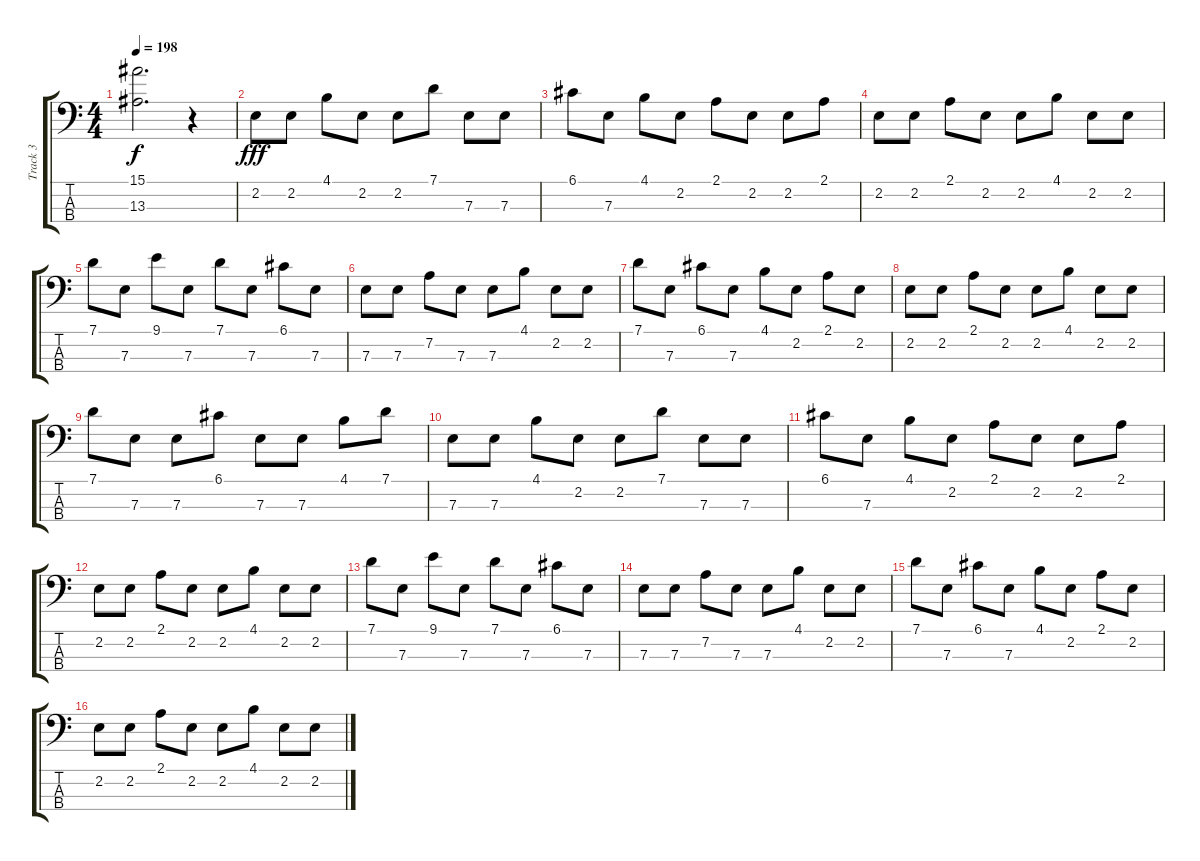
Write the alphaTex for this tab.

\track ("Track 3" "Track 3") {instrument electricbassfinger}
\staff {score tabs}
\tuning (G2 D2 A1 D1) {hide}
\ts (4 4)
\tempo 198
\clef f4
\ks c
(15.1{t} 13.3{t}).2{d dy f} r.4 |
2.2.8{dy fff} 2.2.8 4.1.8 2.2.8 2.2.8 7.1.8 7.3.8 7.3.8 |
6.1.8 7.3.8 4.1.8 2.2.8 2.1.8 2.2.8 2.2.8 2.1.8 |
2.2.8 2.2.8 2.1.8 2.2.8 2.2.8 4.1.8 2.2.8 2.2.8 |
7.1.8 7.3.8 9.1.8 7.3.8 7.1.8 7.3.8 6.1.8 7.3.8 |
7.3.8 7.3.8 7.2.8 7.3.8 7.3.8 4.1.8 2.2.8 2.2.8 |
7.1.8 7.3.8 6.1.8 7.3.8 4.1.8 2.2.8 2.1.8 2.2.8 |
2.2.8 2.2.8 2.1.8 2.2.8 2.2.8 4.1.8 2.2.8 2.2.8 |
7.1.8 7.3.8 7.3.8 6.1.8 7.3.8 7.3.8 4.1.8 7.1.8 |
7.3.8 7.3.8 4.1.8 2.2.8 2.2.8 7.1.8 7.3.8 7.3.8 |
6.1.8 7.3.8 4.1.8 2.2.8 2.1.8 2.2.8 2.2.8 2.1.8 |
2.2.8 2.2.8 2.1.8 2.2.8 2.2.8 4.1.8 2.2.8 2.2.8 |
7.1.8 7.3.8 9.1.8 7.3.8 7.1.8 7.3.8 6.1.8 7.3.8 |
7.3.8 7.3.8 7.2.8 7.3.8 7.3.8 4.1.8 2.2.8 2.2.8 |
7.1.8 7.3.8 6.1.8 7.3.8 4.1.8 2.2.8 2.1.8 2.2.8 |
2.2.8 2.2.8 2.1.8 2.2.8 2.2.8 4.1.8 2.2.8 2.2.8
